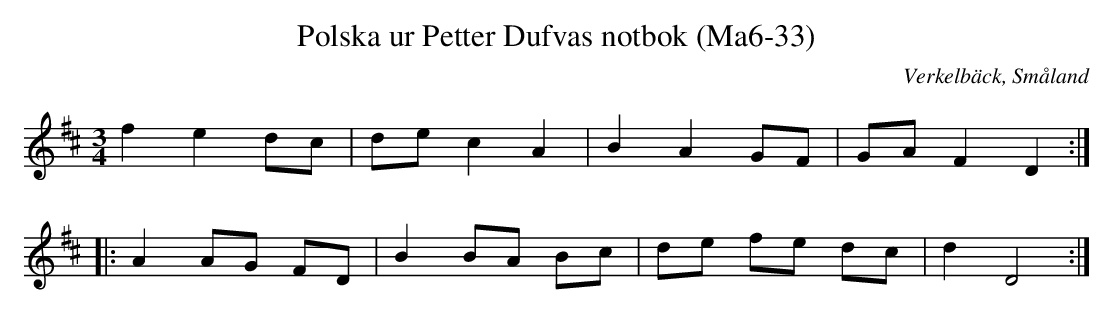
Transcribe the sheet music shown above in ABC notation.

X:1
T:Polska ur Petter Dufvas notbok (Ma6-33)
O:Verkelbäck, Småland
M:3/4
L:1/8
K:D
f2 e2 dc|de c2A2|B2A2 GF|GA F2D2:|
|:A2 AG FD|B2 BA Bc|de fe dc|d2 D4:|
